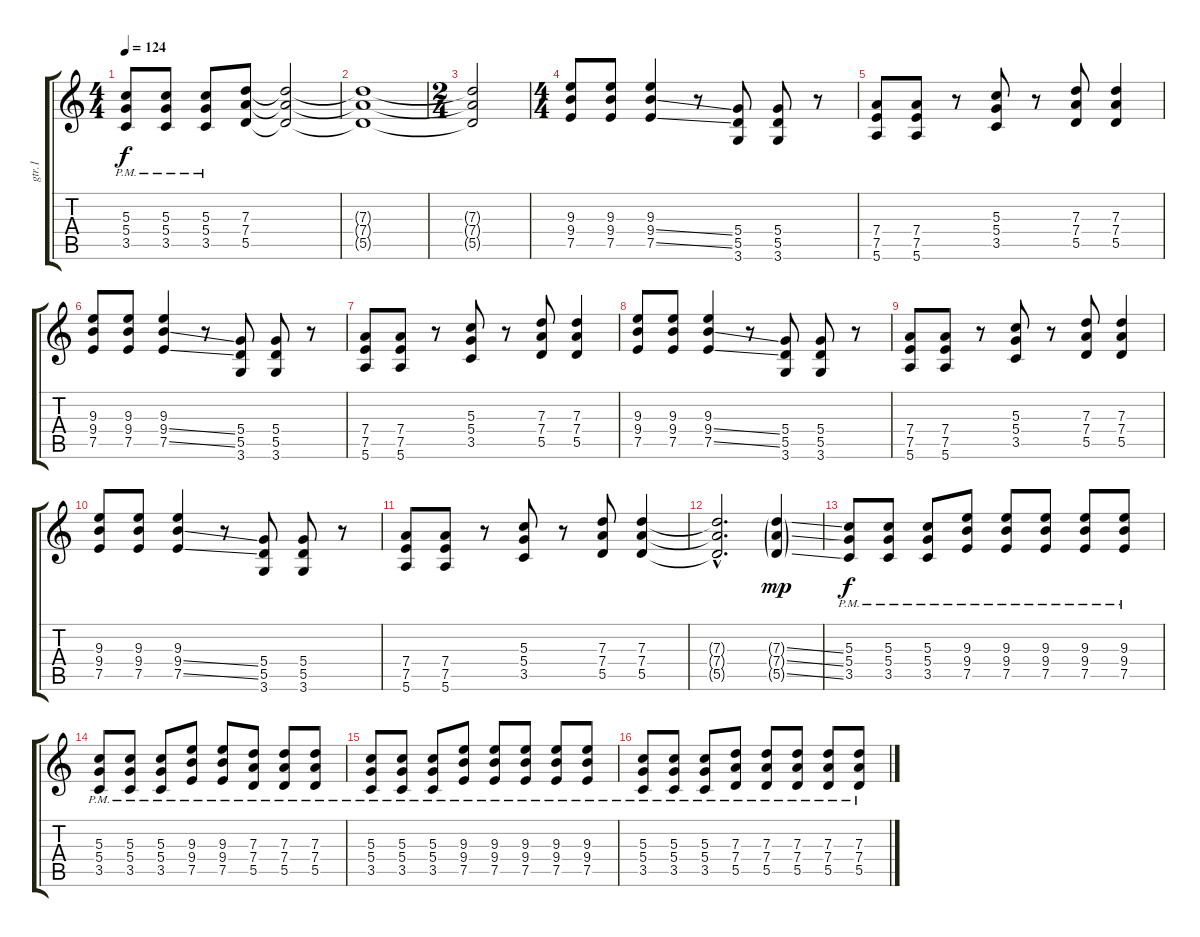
\track ("gtr.1" "gtr.1") {instrument overdrivenguitar}
\staff {score tabs}
\tuning (E4 B3 G3 D3 A2 E2) {hide}
\ts (4 4)
\tempo 124
\clef g2
\ks c
(5.3{pm} 5.4 3.5).8{dy f} (5.3{pm} 5.4 3.5).8 (5.3{pm} 5.4 3.5).8 (7.3 7.4 5.5).8 (7.3{t} 7.4{t} 5.5{t}).2 |
(7.3{t} 7.4{t} 5.5{t}).1 |
\ts (2 4)
(7.3{t} 7.4{t} 5.5{t}).2 |
\ts (4 4)
(9.3 9.4 7.5).8 (9.3 9.4 7.5).8 (9.3 9.4{ss} 7.5{ss}).4 r.8 (5.4 5.5 3.6).8 (5.4 5.5 3.6).8 r.8 |
(7.4 7.5 5.6).8 (7.4 7.5 5.6).8 r.8 (5.3 5.4 3.5).8 r.8 (7.3 7.4 5.5).8 (7.3 7.4 5.5).4 |
(9.3 9.4 7.5).8 (9.3 9.4 7.5).8 (9.3 9.4{ss} 7.5{ss}).4 r.8 (5.4 5.5 3.6).8 (5.4 5.5 3.6).8 r.8 |
(7.4 7.5 5.6).8 (7.4 7.5 5.6).8 r.8 (5.3 5.4 3.5).8 r.8 (7.3 7.4 5.5).8 (7.3 7.4 5.5).4 |
(9.3 9.4 7.5).8 (9.3 9.4 7.5).8 (9.3 9.4{ss} 7.5{ss}).4 r.8 (5.4 5.5 3.6).8 (5.4 5.5 3.6).8 r.8 |
(7.4 7.5 5.6).8 (7.4 7.5 5.6).8 r.8 (5.3 5.4 3.5).8 r.8 (7.3 7.4 5.5).8 (7.3 7.4 5.5).4 |
(9.3 9.4 7.5).8 (9.3 9.4 7.5).8 (9.3 9.4{ss} 7.5{ss}).4 r.8 (5.4 5.5 3.6).8 (5.4 5.5 3.6).8 r.8 |
(7.4 7.5 5.6).8 (7.4 7.5 5.6).8 r.8 (5.3 5.4 3.5).8 r.8 (7.3 7.4 5.5).8 (7.3 7.4 5.5).4 |
(7.3{hac t} 7.4{hac t} 5.5{hac t}).2{d} (7.3{ss g} 7.4{ss g} 5.5{ss g}).4{dy mp} |
(5.3{pm} 5.4 3.5).8{dy f} (5.3{pm} 5.4 3.5).8 (5.3{pm} 5.4 3.5).8 (9.3{pm} 9.4 7.5).8 (9.3{pm} 9.4 7.5).8 (9.3{pm} 9.4 7.5).8 (9.3{pm} 9.4 7.5).8 (9.3{pm} 9.4 7.5).8 |
(5.3{pm} 5.4 3.5).8 (5.3{pm} 5.4 3.5).8 (5.3{pm} 5.4 3.5).8 (9.3{pm} 9.4 7.5).8 (9.3{pm} 9.4 7.5).8 (7.3{pm} 7.4 5.5).8 (7.3{pm} 7.4 5.5).8 (7.3{pm} 7.4 5.5).8 |
(5.3{pm} 5.4 3.5).8 (5.3{pm} 5.4 3.5).8 (5.3{pm} 5.4 3.5).8 (9.3{pm} 9.4 7.5).8 (9.3{pm} 9.4 7.5).8 (9.3{pm} 9.4 7.5).8 (9.3{pm} 9.4 7.5).8 (9.3{pm} 9.4 7.5).8 |
(5.3{pm} 5.4 3.5).8 (5.3{pm} 5.4 3.5).8 (5.3{pm} 5.4 3.5).8 (7.3{pm} 7.4 5.5).8 (7.3{pm} 7.4 5.5).8 (7.3{pm} 7.4 5.5).8 (7.3{pm} 7.4 5.5).8 (7.3{pm} 7.4 5.5).8
